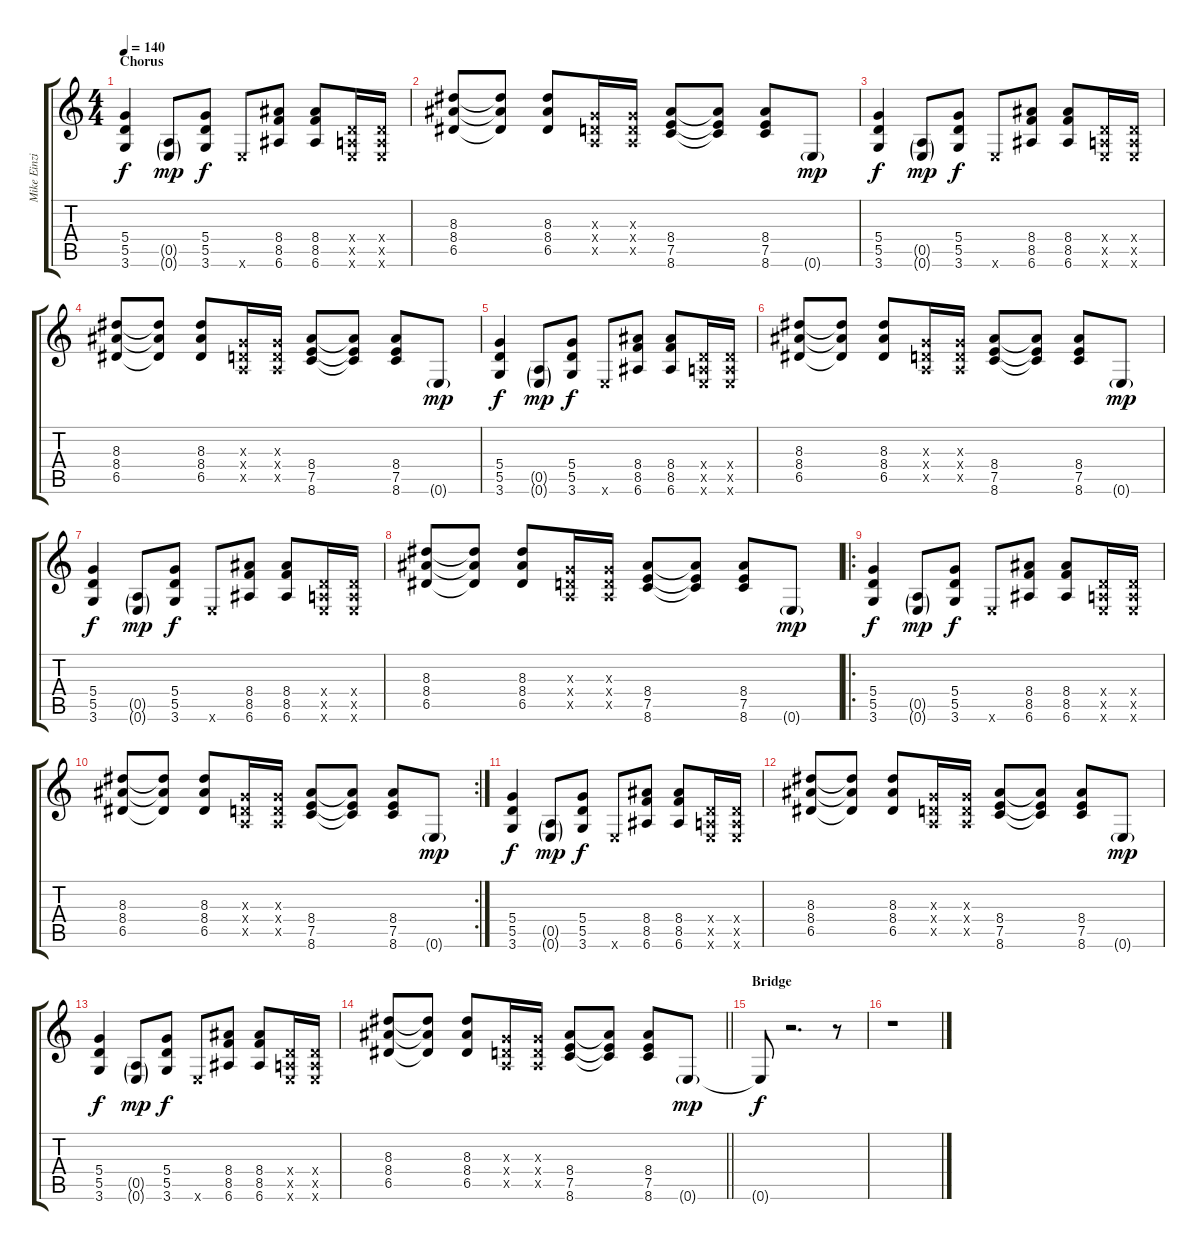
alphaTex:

\track ("Mike Einziger [Guitar]" "Mike Einzi") {instrument electricguitarclean}
\staff {score tabs}
\tuning (E4 B3 G3 D3 A2 E2) {hide}
\ts (4 4)
\section ("" "Chorus")
\tempo 140
\clef g2
\ks c
(5.4 5.5 3.6).4{dy f instrument distortionguitar} (0.5{g} 0.6{g}).8{dy mp} (5.4 5.5 3.6).8{dy f} 0.6{x}.8 (8.4 8.5 6.6).8 (8.4 8.5 6.6).8 (0.4{x} 0.5{x} 0.6{x}).16 (0.4{x} 0.5{x} 0.6{x}).16 |
(8.3 8.4 6.5).8 (8.3{t} 8.4{t} 6.5{t}).8 (8.3 8.4 6.5).8 (0.3{x} 0.4{x} 0.5{x}).16 (0.3{x} 0.4{x} 0.5{x}).16 (8.4 7.5 8.6).8 (8.4{t} 7.5{t} 8.6{t}).8 (8.4 7.5 8.6).8 0.6{g}.8{dy mp} |
(5.4 5.5 3.6).4{dy f} (0.5{g} 0.6{g}).8{dy mp} (5.4 5.5 3.6).8{dy f} 0.6{x}.8 (8.4 8.5 6.6).8 (8.4 8.5 6.6).8 (0.4{x} 0.5{x} 0.6{x}).16 (0.4{x} 0.5{x} 0.6{x}).16 |
(8.3 8.4 6.5).8 (8.3{t} 8.4{t} 6.5{t}).8 (8.3 8.4 6.5).8 (0.3{x} 0.4{x} 0.5{x}).16 (0.3{x} 0.4{x} 0.5{x}).16 (8.4 7.5 8.6).8 (8.4{t} 7.5{t} 8.6{t}).8 (8.4 7.5 8.6).8 0.6{g}.8{dy mp} |
(5.4 5.5 3.6).4{dy f} (0.5{g} 0.6{g}).8{dy mp} (5.4 5.5 3.6).8{dy f} 0.6{x}.8 (8.4 8.5 6.6).8 (8.4 8.5 6.6).8 (0.4{x} 0.5{x} 0.6{x}).16 (0.4{x} 0.5{x} 0.6{x}).16 |
(8.3 8.4 6.5).8 (8.3{t} 8.4{t} 6.5{t}).8 (8.3 8.4 6.5).8 (0.3{x} 0.4{x} 0.5{x}).16 (0.3{x} 0.4{x} 0.5{x}).16 (8.4 7.5 8.6).8 (8.4{t} 7.5{t} 8.6{t}).8 (8.4 7.5 8.6).8 0.6{g}.8{dy mp} |
(5.4 5.5 3.6).4{dy f} (0.5{g} 0.6{g}).8{dy mp} (5.4 5.5 3.6).8{dy f} 0.6{x}.8 (8.4 8.5 6.6).8 (8.4 8.5 6.6).8 (0.4{x} 0.5{x} 0.6{x}).16 (0.4{x} 0.5{x} 0.6{x}).16 |
(8.3 8.4 6.5).8 (8.3{t} 8.4{t} 6.5{t}).8 (8.3 8.4 6.5).8 (0.3{x} 0.4{x} 0.5{x}).16 (0.3{x} 0.4{x} 0.5{x}).16 (8.4 7.5 8.6).8 (8.4{t} 7.5{t} 8.6{t}).8 (8.4 7.5 8.6).8 0.6{g}.8{dy mp} |
\ro
(5.4 5.5 3.6).4{dy f} (0.5{g} 0.6{g}).8{dy mp} (5.4 5.5 3.6).8{dy f} 0.6{x}.8 (8.4 8.5 6.6).8 (8.4 8.5 6.6).8 (0.4{x} 0.5{x} 0.6{x}).16 (0.4{x} 0.5{x} 0.6{x}).16 |
\rc 2
(8.3 8.4 6.5).8 (8.3{t} 8.4{t} 6.5{t}).8 (8.3 8.4 6.5).8 (0.3{x} 0.4{x} 0.5{x}).16 (0.3{x} 0.4{x} 0.5{x}).16 (8.4 7.5 8.6).8 (8.4{t} 7.5{t} 8.6{t}).8 (8.4 7.5 8.6).8 0.6{g}.8{dy mp} |
(5.4 5.5 3.6).4{dy f} (0.5{g} 0.6{g}).8{dy mp} (5.4 5.5 3.6).8{dy f} 0.6{x}.8 (8.4 8.5 6.6).8 (8.4 8.5 6.6).8 (0.4{x} 0.5{x} 0.6{x}).16 (0.4{x} 0.5{x} 0.6{x}).16 |
(8.3 8.4 6.5).8 (8.3{t} 8.4{t} 6.5{t}).8 (8.3 8.4 6.5).8 (0.3{x} 0.4{x} 0.5{x}).16 (0.3{x} 0.4{x} 0.5{x}).16 (8.4 7.5 8.6).8 (8.4{t} 7.5{t} 8.6{t}).8 (8.4 7.5 8.6).8 0.6{g}.8{dy mp} |
(5.4 5.5 3.6).4{dy f} (0.5{g} 0.6{g}).8{dy mp} (5.4 5.5 3.6).8{dy f} 0.6{x}.8 (8.4 8.5 6.6).8 (8.4 8.5 6.6).8 (0.4{x} 0.5{x} 0.6{x}).16 (0.4{x} 0.5{x} 0.6{x}).16 |
\barLineRight lightlight
(8.3 8.4 6.5).8 (8.3{t} 8.4{t} 6.5{t}).8 (8.3 8.4 6.5).8 (0.3{x} 0.4{x} 0.5{x}).16 (0.3{x} 0.4{x} 0.5{x}).16 (8.4 7.5 8.6).8 (8.4{t} 7.5{t} 8.6{t}).8 (8.4 7.5 8.6).8 0.6{g}.8{dy mp} |
\section ("" "Bridge")
0.6{t}.8{dy f} r.2{d} r.8 |
r.1
